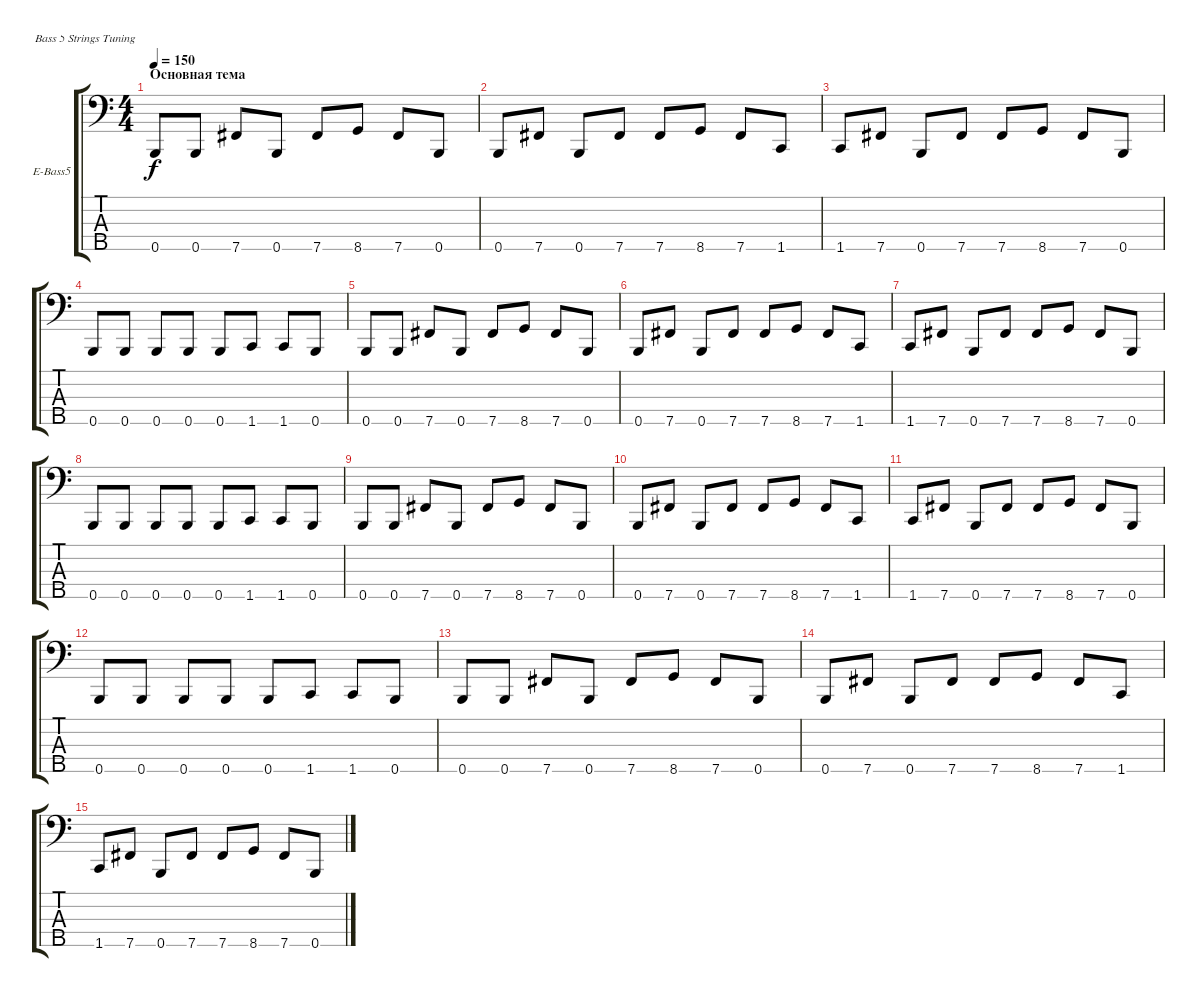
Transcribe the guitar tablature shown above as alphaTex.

\defaultSystemsLayout 4
\bracketExtendMode groupsimilarinstruments
\firstSystemTrackNameOrientation horizontal
\otherSystemsTrackNameOrientation horizontal
\track ("Electric Bass" "E-Bass5") {instrument electricbassfinger}
\staff {score tabs}
\tuning (G2 D2 A1 E1 B0)
\ts (4 4)
\section ("" "Основная тема")
\tempo 150
\clef f4
\ks c
0.5.8{dy f} 0.5.8 7.5.8 0.5.8 7.5.8 8.5.8 7.5.8 0.5.8 |
0.5.8 7.5.8 0.5.8 7.5.8 7.5.8 8.5.8 7.5.8 1.5.8 |
1.5.8 7.5.8 0.5.8 7.5.8 7.5.8 8.5.8 7.5.8 0.5.8 |
0.5.8 0.5.8 0.5.8 0.5.8 0.5.8 1.5.8 1.5.8 0.5.8 |
0.5.8 0.5.8 7.5.8 0.5.8 7.5.8 8.5.8 7.5.8 0.5.8 |
0.5.8 7.5.8 0.5.8 7.5.8 7.5.8 8.5.8 7.5.8 1.5.8 |
1.5.8 7.5.8 0.5.8 7.5.8 7.5.8 8.5.8 7.5.8 0.5.8 |
0.5.8 0.5.8 0.5.8 0.5.8 0.5.8 1.5.8 1.5.8 0.5.8 |
0.5.8 0.5.8 7.5.8 0.5.8 7.5.8 8.5.8 7.5.8 0.5.8 |
0.5.8 7.5.8 0.5.8 7.5.8 7.5.8 8.5.8 7.5.8 1.5.8 |
1.5.8 7.5.8 0.5.8 7.5.8 7.5.8 8.5.8 7.5.8 0.5.8 |
0.5.8 0.5.8 0.5.8 0.5.8 0.5.8 1.5.8 1.5.8 0.5.8 |
0.5.8 0.5.8 7.5.8 0.5.8 7.5.8 8.5.8 7.5.8 0.5.8 |
0.5.8 7.5.8 0.5.8 7.5.8 7.5.8 8.5.8 7.5.8 1.5.8 |
1.5.8 7.5.8 0.5.8 7.5.8 7.5.8 8.5.8 7.5.8 0.5.8
